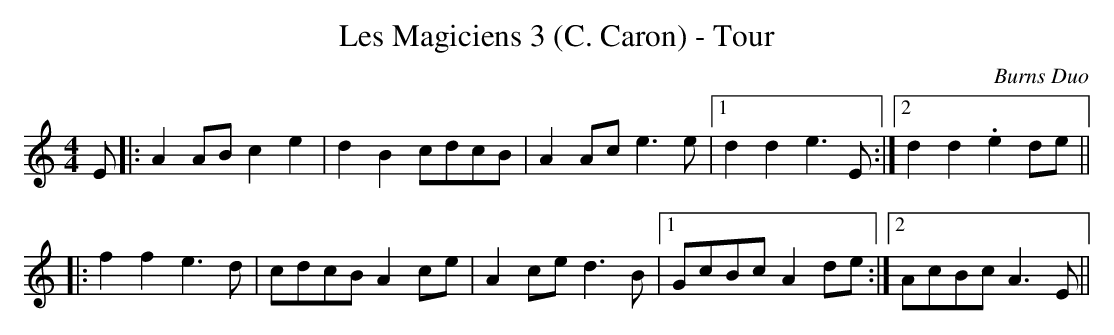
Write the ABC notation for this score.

X:1
T:Les Magiciens 3 (C. Caron) - Tour
C:Burns Duo
M:4/4
L:1/8
K:C
E|:A2 AB c2 e2|d2B2 cdcB|\
A2 Ac e3 e|1 d2 d2 e3E:|2 d2 d2 .e2 de||
|:f2 f2 e3 d| cdcB A2 ce|\
A2 ce d3B|1 GcBc A2 de:|2 AcBc A3E||
